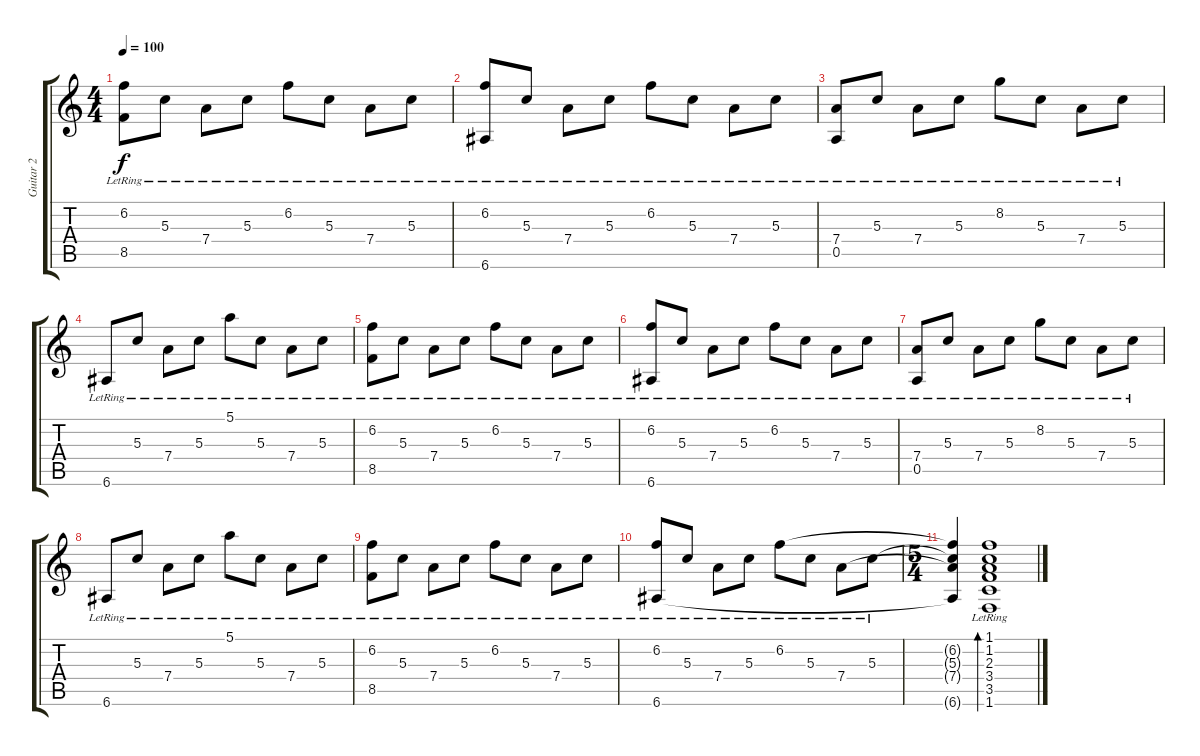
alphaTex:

\track ("Guitar 2" "Guitar 2") {instrument acousticguitarnylon}
\staff {score tabs}
\tuning (E4 B3 G3 D3 A2 E2) {hide}
\ts (4 4)
\tempo 100
\clef g2
\ks c
(6.2{lr} 8.5{lr}).8{dy f} 5.3{lr}.8 7.4{lr}.8 5.3{lr}.8 6.2{lr}.8 5.3{lr}.8 7.4{lr}.8 5.3{lr}.8 |
(6.2{lr} 6.6{lr}).8 5.3{lr}.8 7.4{lr}.8 5.3{lr}.8 6.2{lr}.8 5.3{lr}.8 7.4{lr}.8 5.3{lr}.8 |
(7.4{lr} 0.5{lr}).8 5.3{lr}.8 7.4{lr}.8 5.3{lr}.8 8.2{lr}.8 5.3{lr}.8 7.4{lr}.8 5.3{lr}.8 |
6.6{lr}.8 5.3{lr}.8 7.4{lr}.8 5.3{lr}.8 5.1{lr}.8 5.3{lr}.8 7.4{lr}.8 5.3{lr}.8 |
(6.2{lr} 8.5{lr}).8 5.3{lr}.8 7.4{lr}.8 5.3{lr}.8 6.2{lr}.8 5.3{lr}.8 7.4{lr}.8 5.3{lr}.8 |
(6.2{lr} 6.6{lr}).8 5.3{lr}.8 7.4{lr}.8 5.3{lr}.8 6.2{lr}.8 5.3{lr}.8 7.4{lr}.8 5.3{lr}.8 |
(7.4{lr} 0.5{lr}).8 5.3{lr}.8 7.4{lr}.8 5.3{lr}.8 8.2{lr}.8 5.3{lr}.8 7.4{lr}.8 5.3{lr}.8 |
6.6{lr}.8 5.3{lr}.8 7.4{lr}.8 5.3{lr}.8 5.1{lr}.8 5.3{lr}.8 7.4{lr}.8 5.3{lr}.8 |
(6.2{lr} 8.5{lr}).8 5.3{lr}.8 7.4{lr}.8 5.3{lr}.8 6.2{lr}.8 5.3{lr}.8 7.4{lr}.8 5.3{lr}.8 |
(6.2{lr} 6.6{lr}).8 5.3{lr}.8 7.4{lr}.8 5.3{lr}.8 6.2{lr}.8 5.3{lr}.8 7.4{lr}.8 5.3{lr}.8 |
\ts (5 4)
(6.2{t} 5.3{t} 7.4{t} 6.6{t}).4 (1.1{lr} 1.2{lr} 2.3{lr} 3.4{lr} 3.5{lr} 1.6{lr}).1{bd 480}
